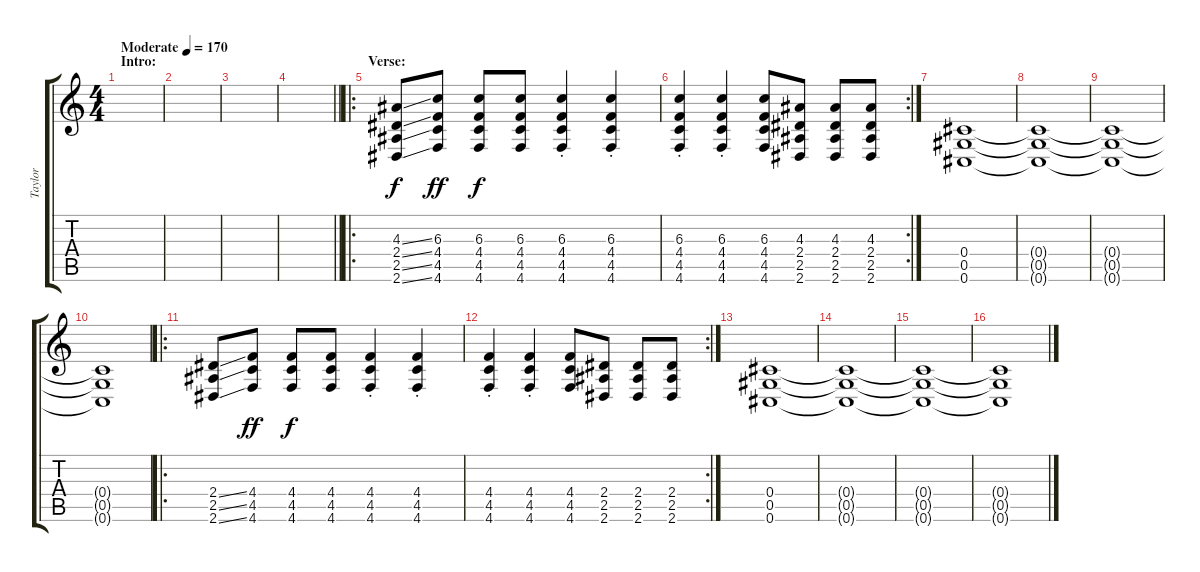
\track ("Taylor" "Taylor") {instrument distortionguitar}
\staff {score tabs}
\tuning (Eb4 Bb3 Gb3 Db3 Ab2 Db2) {hide}
\ts (4 4)
\section ("" "Intro:")
\tempo (170 "Moderate")
\clef g2
\ks c
|
|
|
\barLineRight lightlight
|
\ro
\section ("" "Verse:")
(4.3{ss} 2.4{ss} 2.5{ss} 2.6{ss}).8 (6.3 4.4 4.5 4.6).8{dy ff} (6.3 4.4 4.5 4.6).8{dy f} (6.3 4.4 4.5 4.6).8 (6.3{st} 4.4{st} 4.5{st} 4.6{st}).4 (6.3{st} 4.4{st} 4.5{st} 4.6{st}).4 |
\rc 2
(6.3{st} 4.4{st} 4.5{st} 4.6{st}).4 (6.3{st} 4.4{st} 4.5{st} 4.6{st}).4 (6.3 4.4 4.5 4.6).8 (4.3 2.4 2.5 2.6).8 (4.3 2.4 2.5 2.6).8 (4.3 2.4 2.5 2.6).8 |
(0.4 0.5 0.6).1{volume 11} |
(0.4{t} 0.5{t} 0.6{t}).1 |
(0.4{t} 0.5{t} 0.6{t}).1 |
(0.4{t} 0.5{t} 0.6{t}).1 |
\ro
(2.4{ss} 2.5{ss} 2.6{ss}).8{volume 15} (4.4 4.5 4.6).8{dy ff} (4.4 4.5 4.6).8{dy f} (4.4 4.5 4.6).8 (4.4{st} 4.5{st} 4.6{st}).4 (4.4{st} 4.5{st} 4.6{st}).4 |
\rc 2
(4.4{st} 4.5{st} 4.6{st}).4 (4.4{st} 4.5{st} 4.6{st}).4 (4.4 4.5 4.6).8 (2.4 2.5 2.6).8 (2.4 2.5 2.6).8 (2.4 2.5 2.6).8 |
(0.4 0.5 0.6).1{volume 11} |
(0.4{t} 0.5{t} 0.6{t}).1 |
(0.4{t} 0.5{t} 0.6{t}).1 |
(0.4{t} 0.5{t} 0.6{t}).1
